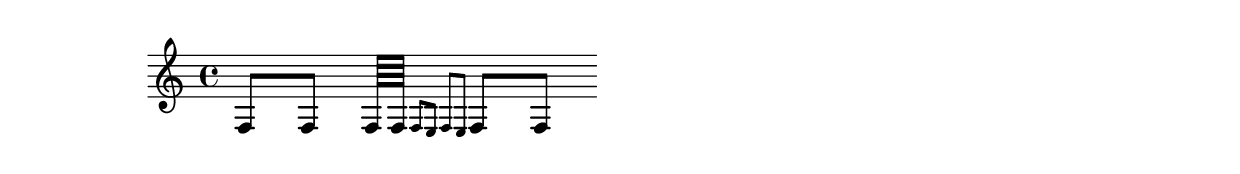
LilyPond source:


\version "2.1.36"
\header{

texidoc=" Beams on ledgered notes should always reach the middle staff
line.  The second beam counting from the note head side, should never
be lower than the second staff line.  This does not hold for grace
note beams.  Override with @code{no-stem-extend}.  "

}


\score { 
  \context Voice \notes\relative c {
     f8[ f]   f64[ f] 
     \grace { 
       f8[ e8] 
      \override Stem  #'no-stem-extend = ##f
       f8[ e8] 
      \revert Stem #'no-stem-extend
    }
	 f8[ f]
	
  }
  \paper {
    raggedright = ##t
  }  
  \midi { }
}
